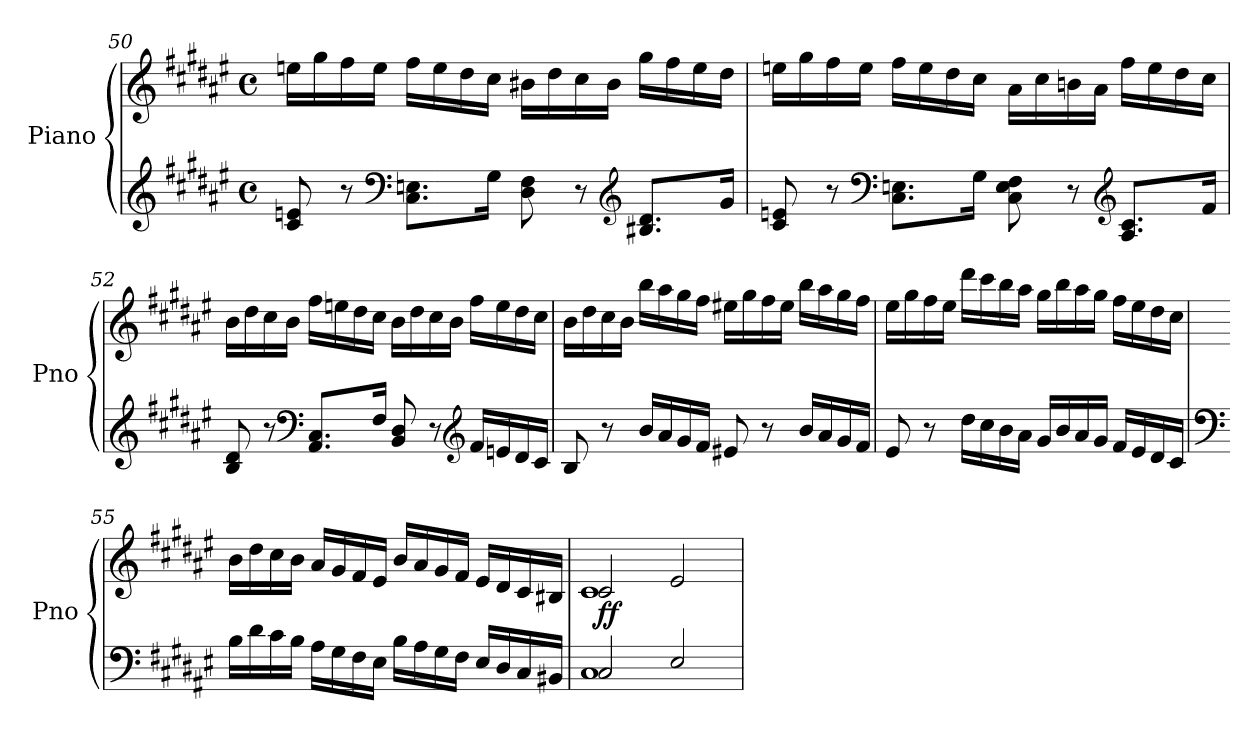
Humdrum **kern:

**kern	**kern	**dynam
*part1	*part1	*part1
*staff2	*staff1	*staff1/2
*I"Piano	*	*
*I'Pno	*	*
*clefG2	*clefG2	*
*k[f#c#g#d#a#e#]	*k[f#c#g#d#a#e#]	*
*M4/4	*M4/4	*
*met(c)	*met(c)	*
=50	=50	=50
8c#/ 8en/	16een\LL	.
.	16gg#\	.
8r	16ff#\	.
.	16ee\JJ	.
*clefF4	*	*
8.C#\ 8.En\L	16ff#\LL	.
.	16ee\	.
.	16dd#\	.
16G#\Jk	16cc#\JJ	.
8D#\ 8F#\	16b#X\LL	.
.	16dd#\	.
8r	16cc#\	.
.	16b#\JJ	.
*clefG2	*	*
8.B#X/ 8.d#/L	16gg#\LL	.
.	16ff#\	.
.	16ee\	.
16g#/Jk	16dd#\JJ	.
!!LO:LB:g=z
=51	=51	=51
8c#/ 8en/	16een\LL	.
.	16gg#\	.
8r	16ff#\	.
.	16ee\JJ	.
*clefF4	*	*
8.C#\ 8.En\L	16ff#\LL	.
.	16ee\	.
.	16dd#\	.
16G#\Jk	16cc#\JJ	.
8C#\ 8E\ 8F#\	16a#\LL	.
.	16cc#\	.
8r	16bn\	.
.	16a#\JJ	.
*clefG2	*	*
8.A#/ 8.c#/L	16ff#\LL	.
.	16ee\	.
.	16dd#\	.
16f#/Jk	16cc#\JJ	.
=52	=52	=52
8B/ 8d#/	16b\LL	.
.	16dd#\	.
8r	16cc#\	.
.	16b\JJ	.
*clefF4	*	*
8.AA#/ 8.C#/L	16ff#\LL	.
.	16een\	.
.	16dd#\	.
16F#/Jk	16cc#\JJ	.
8BB/ 8D#/	16b\LL	.
.	16dd#\	.
8r	16cc#\	.
.	16b\JJ	.
*clefG2	*	*
!	!	!LO:DY:b
16f#/LL	16ff#\LL	other-dynamics
16en/	16ee\	.
16d#/	16dd#\	.
16c#/JJ	16cc#\JJ	.
!!LO:PB:g=z
=53	=53	=53
8B/	16b\LL	.
.	16dd#\	.
8r	16cc#\	.
.	16b\JJ	.
16b/LL	16bb\LL	.
16a#/	16aa#\	.
16g#/	16gg#\	.
16f#/JJ	16ff#\JJ	.
8e#X/	16ee#X\LL	.
.	16gg#\	.
8r	16ff#\	.
.	16ee#\JJ	.
16b/LL	16bb\LL	.
16a#/	16aa#\	.
16g#/	16gg#\	.
16f#/JJ	16ff#\JJ	.
=54	=54	=54
8e#/	16ee#\LL	.
.	16gg#\	.
8r	16ff#\	.
.	16ee#\JJ	.
16dd#\LL	16ddd#\LL	.
16cc#\	16ccc#\	.
16b\	16bb\	.
16a#\JJ	16aa#\JJ	.
16g#/LL	16gg#\LL	.
16b/	16bb\	.
16a#/	16aa#\	.
16g#/JJ	16gg#\JJ	.
16f#/LL	16ff#\LL	.
16e#/	16ee#\	.
16d#/	16dd#\	.
16c#/JJ	16cc#\JJ	.
!!LO:LB:g=z
=55	=55	=55
*clefF4	*	*
16B\LL	16b\LL	.
16d#\	16dd#\	.
16c#\	16cc#\	.
16B\JJ	16b\JJ	.
16A#\LL	16a#/LL	.
16G#\	16g#/	.
16F#\	16f#/	.
16E#\JJ	16e#/JJ	.
16B\LL	16b/LL	.
16A#\	16a#/	.
16G#\	16g#/	.
16F#\JJ	16f#/JJ	.
16E#/LL	16e#/LL	.
16D#/	16d#/	.
16C#/	16c#/	.
16BB#X/JJ	16B#X/JJ	.
!!LO:LB:g=z
=56	=56	=56
*^	*^	*
!	!	!	!	!LO:DY:b
2C#/	1C#	2c#/	1c#	ff
2E#/	.	2e#/	.	.
*v	*v	*	*	*
*	*v	*v	*
=	=	=
*-	*-	*-
